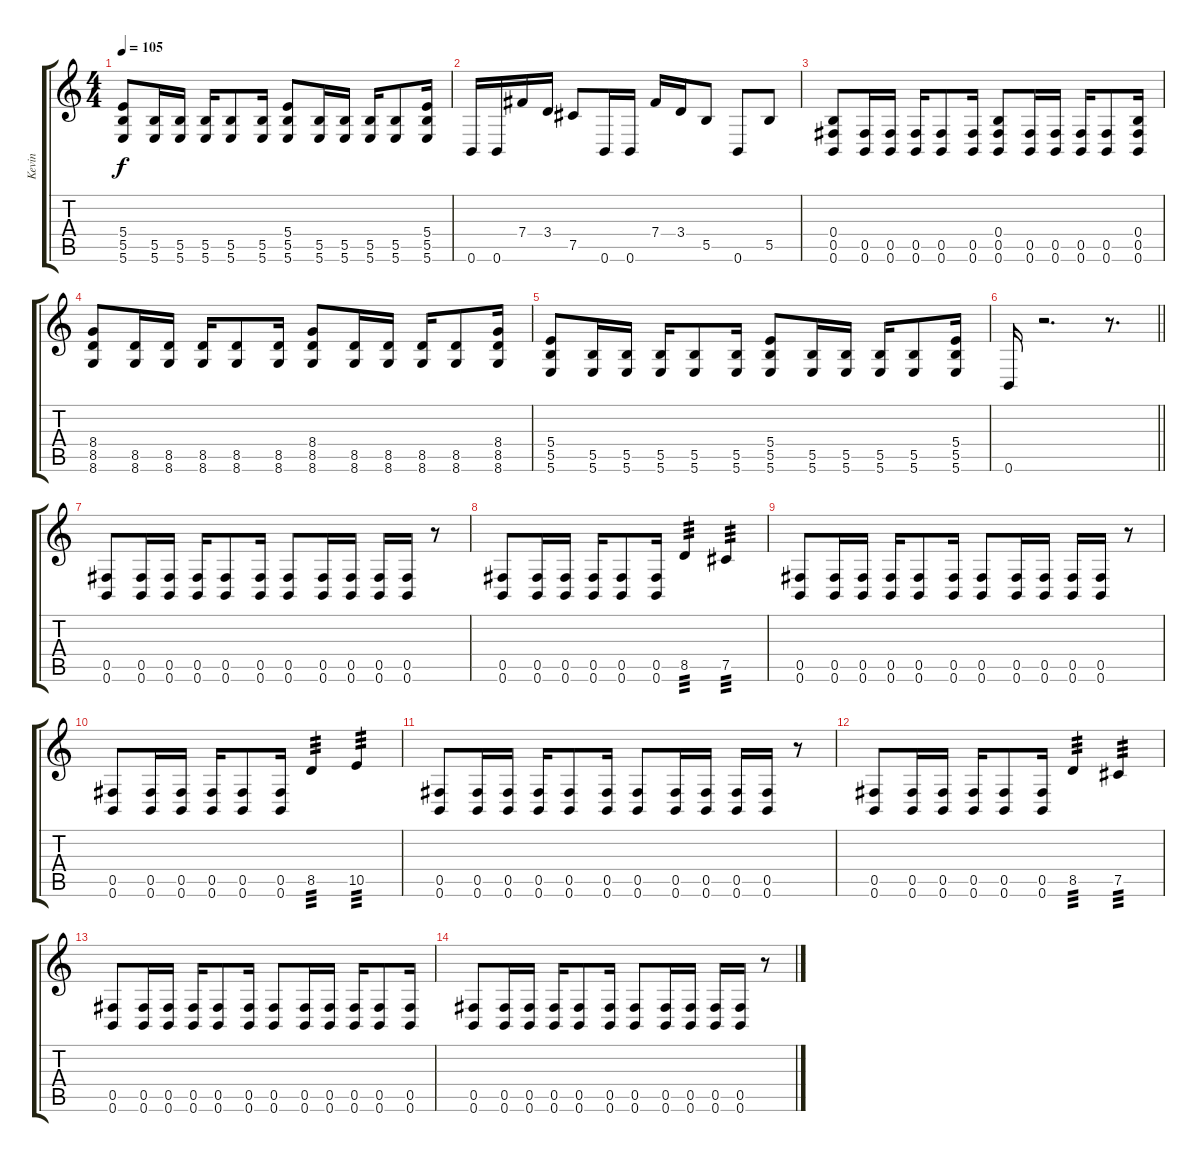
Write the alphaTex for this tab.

\track ("Kevin" "Kevin") {instrument distortionguitar}
\staff {score tabs}
\tuning (Db4 Ab3 E3 B2 Gb2 B1) {hide}
\ts (4 4)
\tempo 105
\clef g2
\ks c
(5.4 5.5 5.6).8{dy f} (5.5 5.6).16 (5.5 5.6).16 (5.5 5.6).16 (5.5 5.6).8 (5.5 5.6).16 (5.4 5.5 5.6).8 (5.5 5.6).16 (5.5 5.6).16 (5.5 5.6).16 (5.5 5.6).8 (5.4 5.5 5.6).16 |
0.6.16 0.6.16 7.4.16 3.4.16 7.5.8 0.6.16 0.6.16 7.4.16 3.4.16 5.5.8 0.6.8 5.5.8 |
(0.4 0.5 0.6).8 (0.5 0.6).16 (0.5 0.6).16 (0.5 0.6).16 (0.5 0.6).8 (0.5 0.6).16 (0.4 0.5 0.6).8 (0.5 0.6).16 (0.5 0.6).16 (0.5 0.6).16 (0.5 0.6).8 (0.4 0.5 0.6).16 |
(8.4 8.5 8.6).8 (8.5 8.6).16 (8.5 8.6).16 (8.5 8.6).16 (8.5 8.6).8 (8.5 8.6).16 (8.4 8.5 8.6).8 (8.5 8.6).16 (8.5 8.6).16 (8.5 8.6).16 (8.5 8.6).8 (8.4 8.5 8.6).16 |
(5.4 5.5 5.6).8 (5.5 5.6).16 (5.5 5.6).16 (5.5 5.6).16 (5.5 5.6).8 (5.5 5.6).16 (5.4 5.5 5.6).8 (5.5 5.6).16 (5.5 5.6).16 (5.5 5.6).16 (5.5 5.6).8 (5.4 5.5 5.6).16 |
\barLineRight lightlight
0.6.16 r.2{d} r.8{d} |
(0.5 0.6).8 (0.5 0.6).16 (0.5 0.6).16 (0.5 0.6).16 (0.5 0.6).8 (0.5 0.6).16 (0.5 0.6).8 (0.5 0.6).16 (0.5 0.6).16 (0.5 0.6).16 (0.5 0.6).16 r.8 |
(0.5 0.6).8 (0.5 0.6).16 (0.5 0.6).16 (0.5 0.6).16 (0.5 0.6).8 (0.5 0.6).16 8.5.4{tp 3} 7.5.4{tp 3} |
(0.5 0.6).8 (0.5 0.6).16 (0.5 0.6).16 (0.5 0.6).16 (0.5 0.6).8 (0.5 0.6).16 (0.5 0.6).8 (0.5 0.6).16 (0.5 0.6).16 (0.5 0.6).16 (0.5 0.6).16 r.8 |
(0.5 0.6).8 (0.5 0.6).16 (0.5 0.6).16 (0.5 0.6).16 (0.5 0.6).8 (0.5 0.6).16 8.5.4{tp 3} 10.5.4{tp 3} |
(0.5 0.6).8 (0.5 0.6).16 (0.5 0.6).16 (0.5 0.6).16 (0.5 0.6).8 (0.5 0.6).16 (0.5 0.6).8 (0.5 0.6).16 (0.5 0.6).16 (0.5 0.6).16 (0.5 0.6).16 r.8 |
(0.5 0.6).8 (0.5 0.6).16 (0.5 0.6).16 (0.5 0.6).16 (0.5 0.6).8 (0.5 0.6).16 8.5.4{tp 3} 7.5.4{tp 3} |
(0.5 0.6).8 (0.5 0.6).16 (0.5 0.6).16 (0.5 0.6).16 (0.5 0.6).8 (0.5 0.6).16 (0.5 0.6).8 (0.5 0.6).16 (0.5 0.6).16 (0.5 0.6).16 (0.5 0.6).8 (0.5 0.6).16 |
(0.5 0.6).8 (0.5 0.6).16 (0.5 0.6).16 (0.5 0.6).16 (0.5 0.6).8 (0.5 0.6).16 (0.5 0.6).8 (0.5 0.6).16 (0.5 0.6).16 (0.5 0.6).16 (0.5 0.6).16 r.8
